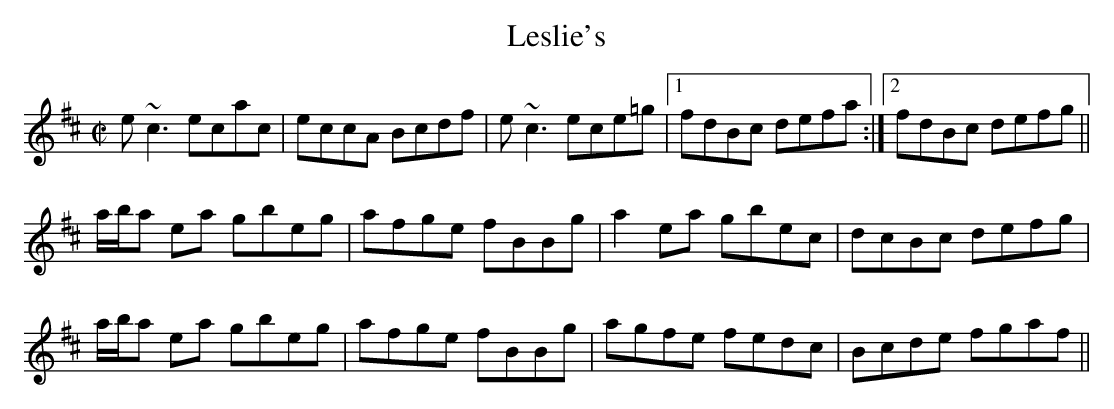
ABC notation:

X:1
T:Leslie's
M:C|
L:1/8
K:AMix
e~c3 ecac|eccA Bcdf|e~c3 ece=g|1fdBc defa:|2fdBc defg||
!a/2b/2a ea gbeg|afge fBBg|a2ea gbec|dcBc defg|
!a/2b/2a ea gbeg|afge fBBg|agfe fedc|Bcde fgaf||
